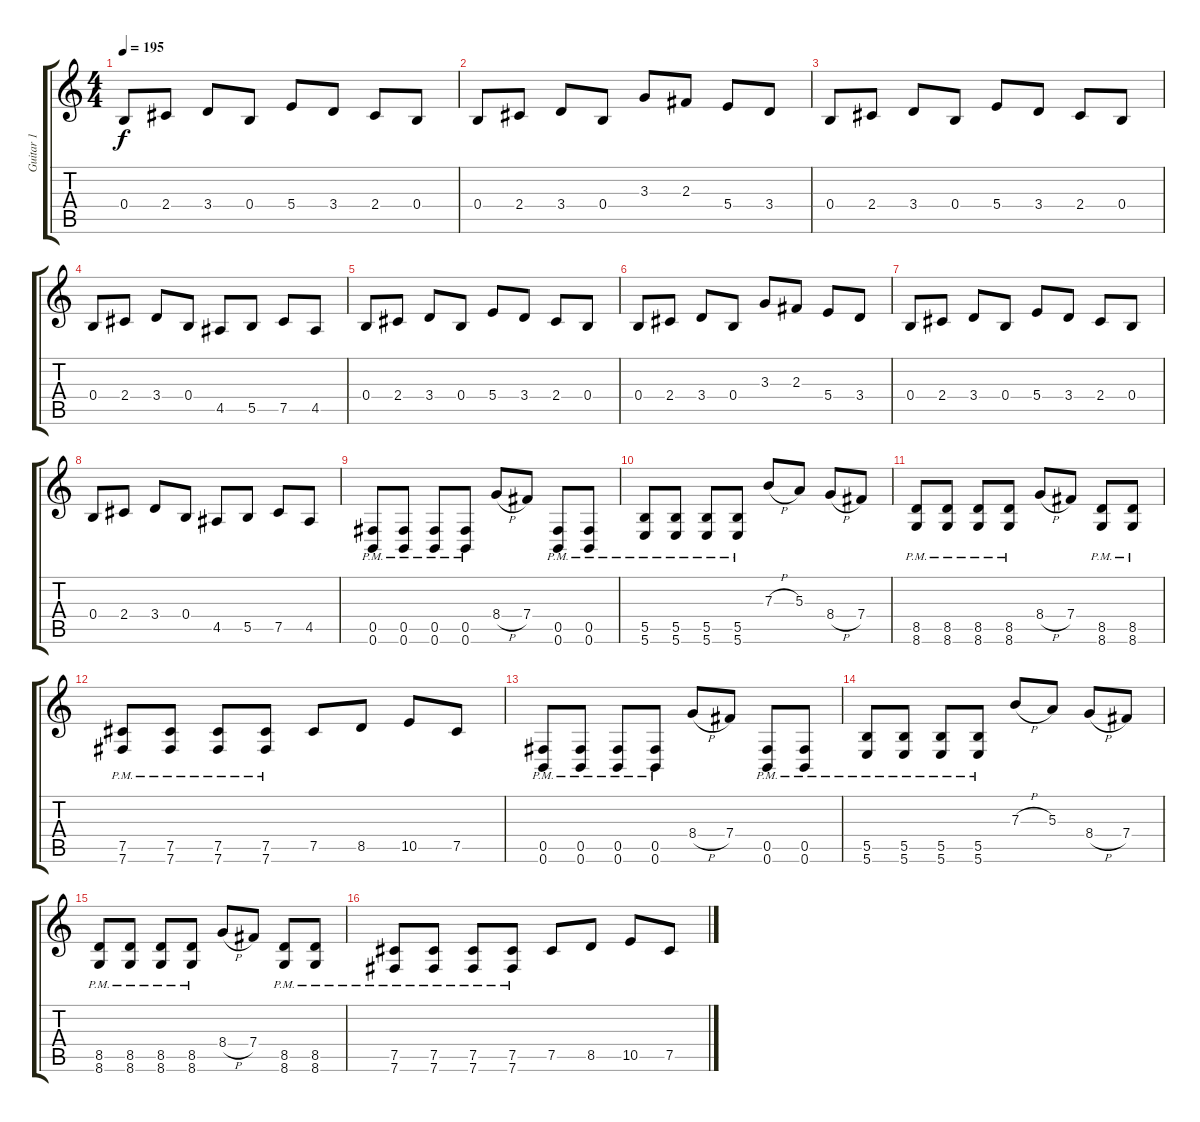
\track ("Guitar 1" "Guitar 1") {instrument distortionguitar}
\staff {score tabs}
\tuning (Db4 Ab3 E3 B2 Gb2 B1) {hide}
\ts (4 4)
\tempo 195
\clef g2
\ks c
0.4.8{dy f} 2.4.8 3.4.8 0.4.8 5.4.8 3.4.8 2.4.8 0.4.8 |
0.4.8 2.4.8 3.4.8 0.4.8 3.3.8 2.3.8 5.4.8 3.4.8 |
0.4.8 2.4.8 3.4.8 0.4.8 5.4.8 3.4.8 2.4.8 0.4.8 |
0.4.8 2.4.8 3.4.8 0.4.8 4.5.8 5.5.8 7.5.8 4.5.8 |
0.4.8 2.4.8 3.4.8 0.4.8 5.4.8 3.4.8 2.4.8 0.4.8 |
0.4.8 2.4.8 3.4.8 0.4.8 3.3.8 2.3.8 5.4.8 3.4.8 |
0.4.8 2.4.8 3.4.8 0.4.8 5.4.8 3.4.8 2.4.8 0.4.8 |
0.4.8 2.4.8 3.4.8 0.4.8 4.5.8 5.5.8 7.5.8 4.5.8 |
(0.5{pm} 0.6{pm}).8 (0.5{pm} 0.6{pm}).8 (0.5{pm} 0.6{pm}).8 (0.5{pm} 0.6{pm}).8 8.4{h}.8 7.4.8 (0.5{pm} 0.6{pm}).8 (0.5{pm} 0.6{pm}).8 |
(5.5{pm} 5.6{pm}).8 (5.5{pm} 5.6{pm}).8 (5.5{pm} 5.6{pm}).8 (5.5{pm} 5.6{pm}).8 7.3{h}.8 5.3.8 8.4{h}.8 7.4.8 |
(8.5{pm} 8.6{pm}).8 (8.5{pm} 8.6{pm}).8 (8.5{pm} 8.6{pm}).8 (8.5{pm} 8.6{pm}).8 8.4{h}.8 7.4.8 (8.5{pm} 8.6{pm}).8 (8.5{pm} 8.6{pm}).8 |
(7.5{pm} 7.6{pm}).8 (7.5{pm} 7.6{pm}).8 (7.5{pm} 7.6{pm}).8 (7.5{pm} 7.6{pm}).8 7.5.8 8.5.8 10.5.8 7.5.8 |
(0.5{pm} 0.6{pm}).8 (0.5{pm} 0.6{pm}).8 (0.5{pm} 0.6{pm}).8 (0.5{pm} 0.6{pm}).8 8.4{h}.8 7.4.8 (0.5{pm} 0.6{pm}).8 (0.5{pm} 0.6{pm}).8 |
(5.5{pm} 5.6{pm}).8 (5.5{pm} 5.6{pm}).8 (5.5{pm} 5.6{pm}).8 (5.5{pm} 5.6{pm}).8 7.3{h}.8 5.3.8 8.4{h}.8 7.4.8 |
(8.5{pm} 8.6{pm}).8 (8.5{pm} 8.6{pm}).8 (8.5{pm} 8.6{pm}).8 (8.5{pm} 8.6{pm}).8 8.4{h}.8 7.4.8 (8.5{pm} 8.6{pm}).8 (8.5{pm} 8.6{pm}).8 |
(7.5{pm} 7.6{pm}).8 (7.5{pm} 7.6{pm}).8 (7.5{pm} 7.6{pm}).8 (7.5{pm} 7.6{pm}).8 7.5.8 8.5.8 10.5.8 7.5.8
